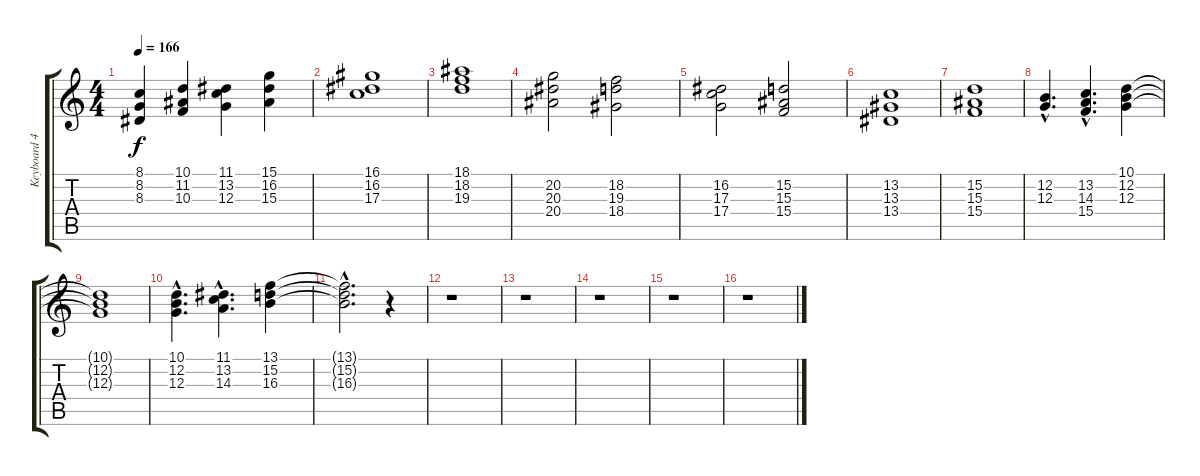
\track ("Keyboard 4" "Keyboard 4") {instrument acousticgrandpiano}
\staff {score tabs}
\tuning (E4 B3 G3 D3 A2 E2) {hide}
\ts (4 4)
\tempo 166
\clef g2
\ks c
(8.1{t} 8.2{t} 8.3{t}).4{dy f} (10.1 11.2 10.3).4 (11.1 13.2 12.3).4 (15.1 16.2 15.3).4 |
(16.1 16.2 17.3).1 |
(18.1 18.2 19.3).1 |
(20.2 20.3 20.4).2 (18.2 19.3 18.4).2 |
(16.2 17.3 17.4).2 (15.2 15.3 15.4).2 |
(13.2 13.3 13.4).1 |
(15.2 15.3 15.4).1 |
(12.2{hac} 12.3{hac}).4{d} (13.2{hac} 14.3{hac} 15.4{hac}).4{d} (10.1 12.2 12.3).4 |
(10.1{t} 12.2{t} 12.3{t}).1 |
(10.1{hac} 12.2{hac} 12.3{hac}).4{d} (11.1{hac} 13.2{hac} 14.3{hac}).4{d} (13.1 15.2 16.3).4 |
(13.1{hac t} 15.2{hac t} 16.3{hac t}).2{d} r.4 |
r.1 |
r.1 |
r.1 |
r.1 |
r.1
